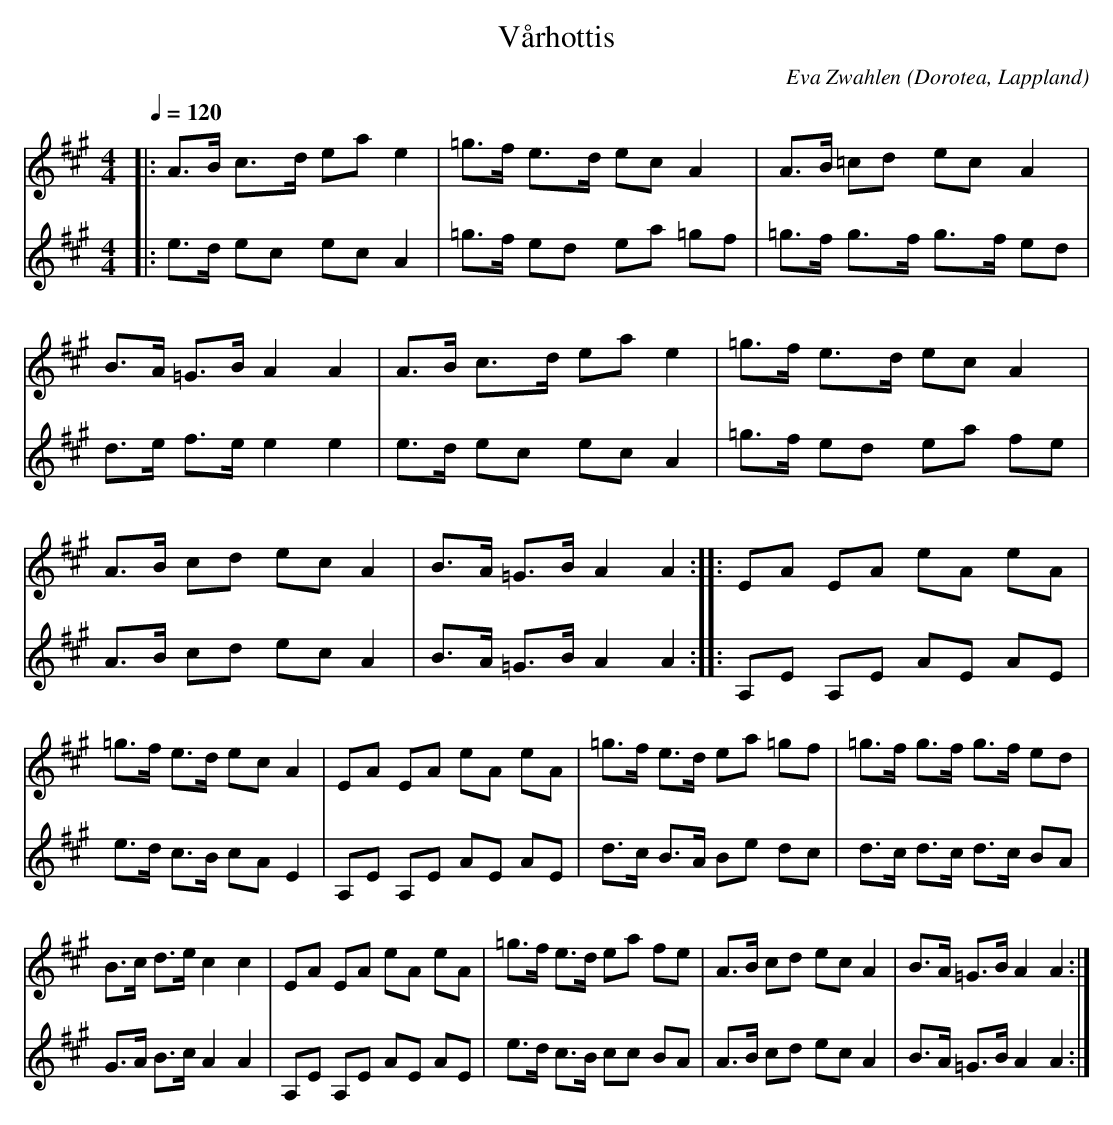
X:1
T:Vårhottis
O:Dorotea, Lappland
C:Eva Zwahlen
M:4/4
L:1/16
Q:1/4=120
K:A
V:1
|: A3B c3d1 e2a2 e4 | =g3f e3d1 e2c2 A4 | A3B =c2d2 e2c2 A4 |B3A =G3B A4 A4  | A3B c3d e2a2 e4 | =g3f e3d e2c2 A4 | A3B c2d2 e2c2 A4 |B3A =G3B A4 A4:||:E2A2 E2A2 e2A2 e2A2 |=g3f e3d e2c2 A4 |E2A2 E2A2 e2A2 e2A2 |=g3f e3d e2a2 =g2f2 | =g3f g3f g3f e2d2 |B3c d3e c4 c4  |E2A2 E2A2 e2A2 e2A2 |=g3f e3d e2a2 f2e2 |  A3B c2d2 e2c2 A4 |B3A =G3B A4 A4:|
V:2
|:  e3d e2c2  e2c2 A4 | =g3f e2d2 e2a2 =g2f2 | =g3f g3f g3f e2d2 |d3e f3e e4 e4  |e3d e2c2 e2c2 A4 | =g3f e2d2 e2a2 f2e2 |A3B c2d2 e2c2 A4  |B3A =G3B A4 A4 :||:A,2E2 A,2E2 A2E2 A2E2 | e3d c3B c2A2 E4 |A,2E2 A,2E2 A2E2 A2E2 |d3c B3A B2e2 d2c2 | d3c d3c d3c B2A2 | G3A B3c A4 A4 | A,2E2 A,2E2 A2E2 A2E2 | e3d c3B c2c2 B2A2 | A3B c2d2 e2c2 A4 |B3A =G3B A4 A4:|
